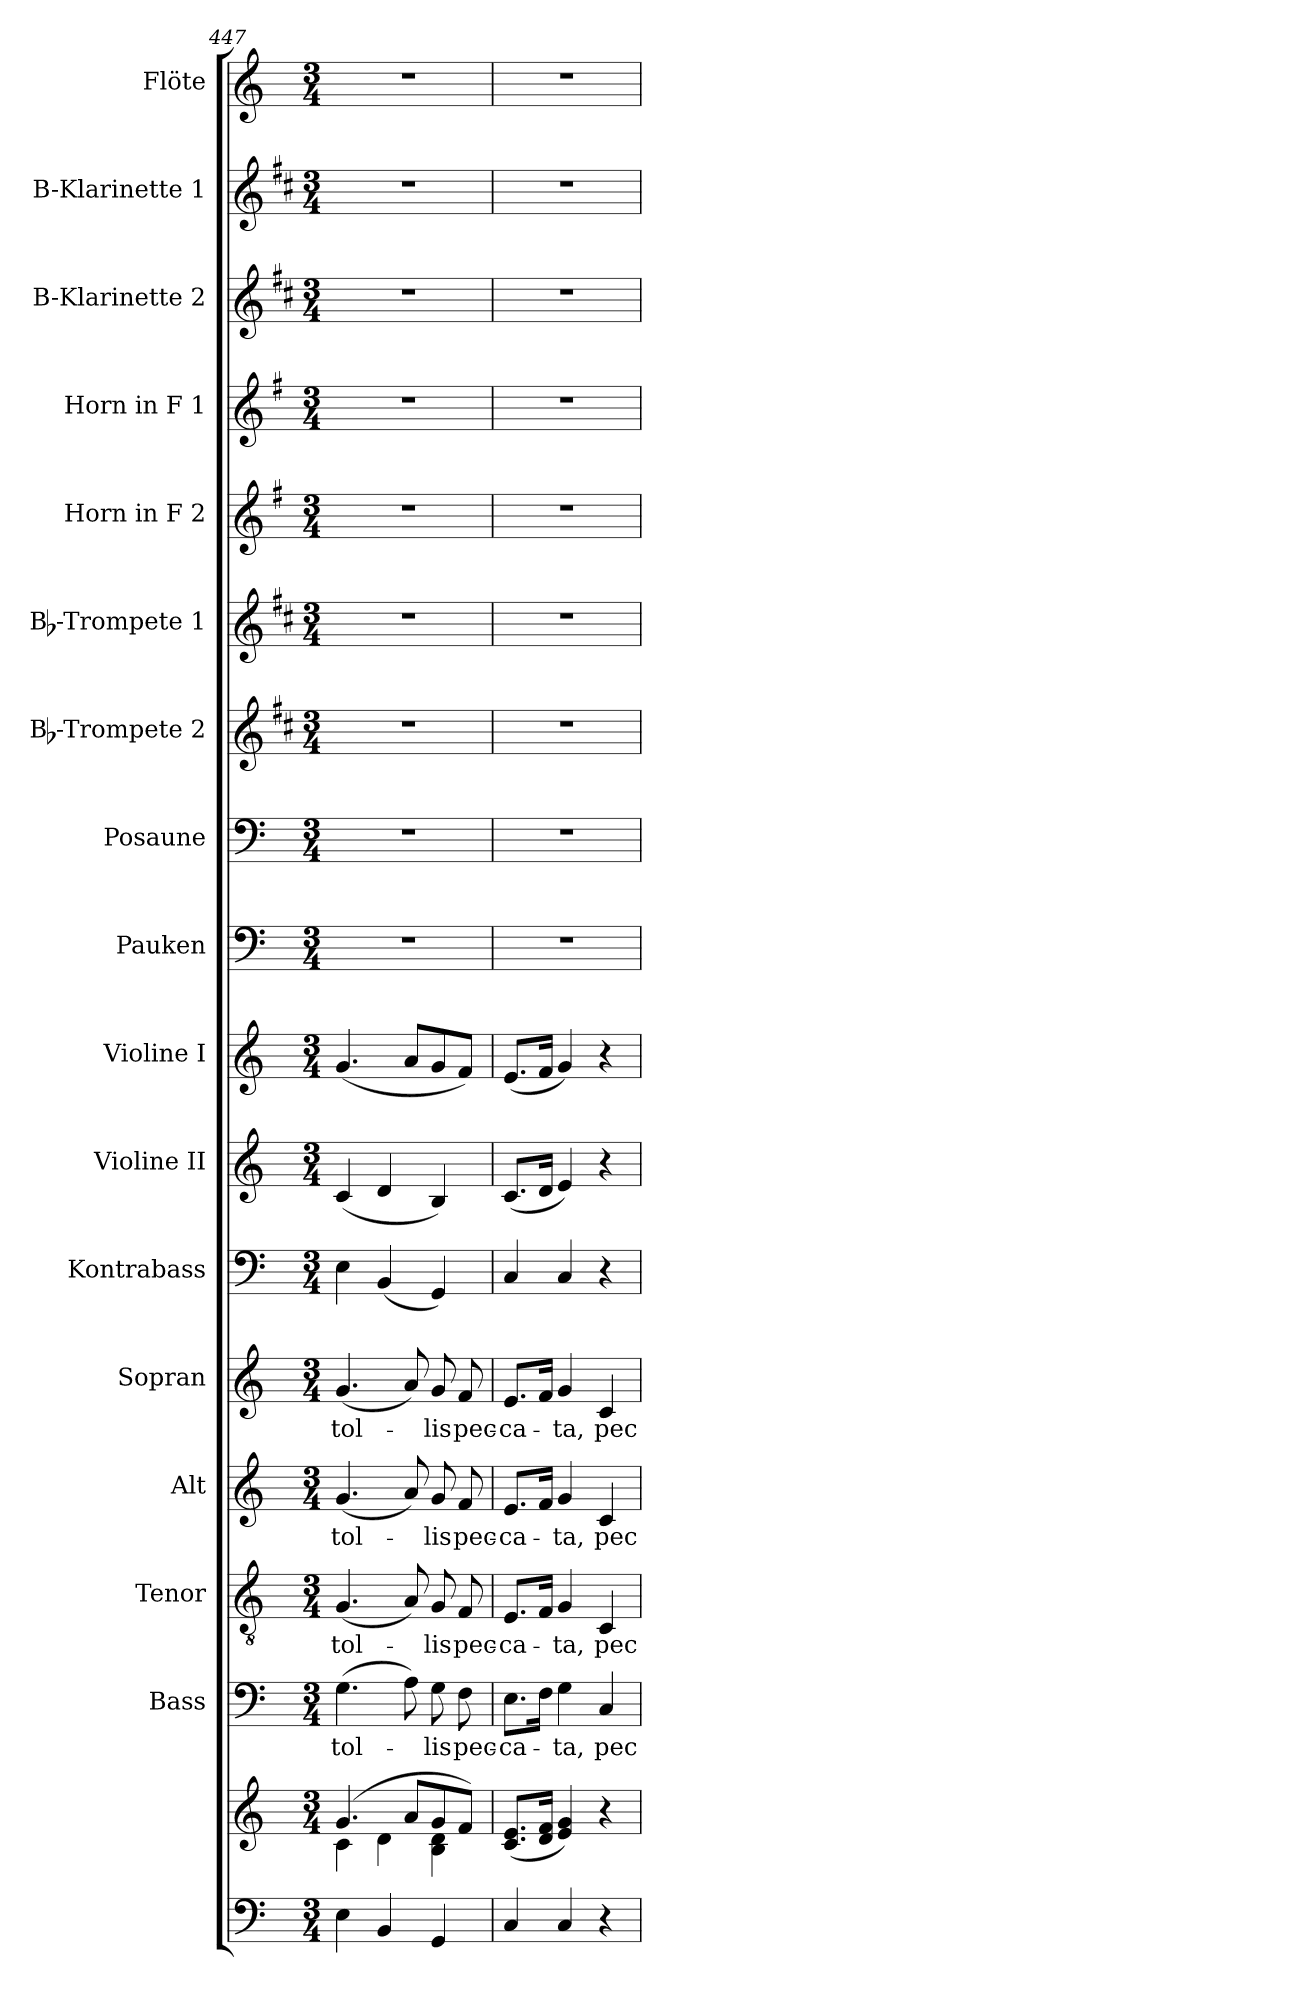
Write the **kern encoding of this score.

**kern	**kern	**kern	**text	**kern	**text	**kern	**text	**kern	**text	**kern	**kern	**kern	**kern	**kern	**kern	**kern	**kern	**kern	**kern	**kern	**kern
*part17	*part17	*part16	*part16	*part15	*part15	*part14	*part14	*part13	*part13	*part12	*part11	*part10	*part9	*part8	*part7	*part6	*part5	*part4	*part3	*part2	*part1
*staff18	*staff17	*staff16	*staff16	*staff15	*staff15	*staff14	*staff14	*staff13	*staff13	*staff12	*staff11	*staff10	*staff9	*staff8	*staff7	*staff6	*staff5	*staff4	*staff3	*staff2	*staff1
*	*	*I"Bass	*	*I"Tenor	*	*I"Alt	*	*I"Sopran	*	*I"Kontrabass	*I"Violine II	*I"Violine I	*I"Pauken	*I"Posaune	*I"Bb-Trompete 2	*I"Bb-Trompete 1	*I"Horn in F 2	*I"Horn in F 1	*I"B-Klarinette 2	*I"B-Klarinette 1	*I"Flöte
*	*	*I'B.	*	*I'T.	*	*I'A.	*	*I'S.	*	*I'Kb.	*I'Vl. II	*I'Vl. I	*I'Pk.	*I'Pos.	*I'Bb Trp. 2	*I'Bb Trp. 1	*I'Hrn. 2	*I'Hrn. 1	*I'B Kl. 2	*I'B Kl. 1	*I'Fl.
*clefF4	*clefG2	*clefF4	*	*clefGv2	*	*clefG2	*	*clefG2	*	*clefF4	*clefG2	*clefG2	*clefF4	*clefF4	*clefG2	*clefG2	*clefG2	*clefG2	*clefG2	*clefG2	*clefG2
*	*	*	*	*	*	*	*	*	*	*ITrd7c12	*	*	*	*	*ITrd1c2	*ITrd1c2	*ITrd4c7	*ITrd4c7	*ITrd1c2	*ITrd1c2	*
*k[]	*k[]	*k[]	*	*k[]	*	*k[]	*	*k[]	*	*k[]	*k[]	*k[]	*k[]	*k[]	*k[]	*k[]	*k[]	*k[]	*k[]	*k[]	*k[]
*C:	*C:	*C:	*	*C:	*	*C:	*	*C:	*	*C:	*C:	*C:	*C:	*C:	*C:	*C:	*C:	*C:	*C:	*C:	*C:
*M3/4	*M3/4	*M3/4	*	*M3/4	*	*M3/4	*	*M3/4	*	*M3/4	*M3/4	*M3/4	*M3/4	*M3/4	*M3/4	*M3/4	*M3/4	*M3/4	*M3/4	*M3/4	*M3/4
=447	=447	=447	=447	=447	=447	=447	=447	=447	=447	=447	=447	=447	=447	=447	=447	=447	=447	=447	=447	=447	=447
*	*^	*	*	*	*	*	*	*	*	*	*	*	*	*	*	*	*	*	*	*	*
!	!	!	!	!LO:LY:b	!	!LO:LY:b	!	!LO:LY:b	!	!LO:LY:b	!	!	!	!	!	!	!	!	!	!	!	!
4E\	(4.g/	4c\	(>4.G\	tol-	(<4.G/	tol-	(<4.g/	tol-	(<4.g/	tol-	4EE\	(<4c/	(<4.g/	2.r	2.r	2.r	2.r	2.r	2.r	2.r	2.r	2.r
4BB/	.	4d\	.	.	.	.	.	.	.	.	(<4BBB/	4d/	.	.	.	.	.	.	.	.	.	.
.	8a/L	.	8A\)	.	8A/)	.	8a/)	.	8a/)	.	.	.	8a/L	.	.	.	.	.	.	.	.	.
!	!	!	!	!LO:LY:b	!	!LO:LY:b	!	!LO:LY:b	!	!LO:LY:b	!	!	!	!	!	!	!	!	!	!	!	!
4GG/	8g/	4B\ 4d\	8G\	-lis	8G/	-lis	8g/	-lis	8g/	-lis	4GGG/)	4B/)	8g/	.	.	.	.	.	.	.	.	.
!	!	!	!	!LO:LY:b	!	!LO:LY:b	!	!LO:LY:b	!	!LO:LY:b	!	!	!	!	!	!	!	!	!	!	!	!
.	8f/J)	.	8F\	pec-	8F/	pec-	8f/	pec-	8f/	pec-	.	.	8f/J)	.	.	.	.	.	.	.	.	.
*	*v	*v	*	*	*	*	*	*	*	*	*	*	*	*	*	*	*	*	*	*	*	*
=448	=448	=448	=448	=448	=448	=448	=448	=448	=448	=448	=448	=448	=448	=448	=448	=448	=448	=448	=448	=448	=448
!	!	!	!LO:LY:b	!	!LO:LY:b	!	!LO:LY:b	!	!LO:LY:b	!	!	!	!	!	!	!	!	!	!	!	!
4C/	(<8.c/ 8.e/L	8.E\L	-ca-	8.E/L	-ca-	8.e/L	-ca-	8.e/L	-ca-	4CC/	(<8.c/L	(<8.e/L	2.r	2.r	2.r	2.r	2.r	2.r	2.r	2.r	2.r
.	16d/ 16f/Jk	16F\Jk	.	16F/Jk	.	16f/Jk	.	16f/Jk	.	.	16d/Jk	16f/Jk	.	.	.	.	.	.	.	.	.
!	!	!	!LO:LY:b	!	!LO:LY:b	!	!LO:LY:b	!	!LO:LY:b	!	!	!	!	!	!	!	!	!	!	!	!
4C/	4e/ 4g/)	4G\	-ta,	4G/	-ta,	4g/	-ta,	4g/	-ta,	4CC/	4e/)	4g/)	.	.	.	.	.	.	.	.	.
!	!	!	!LO:LY:b	!	!LO:LY:b	!	!LO:LY:b	!	!LO:LY:b	!	!	!	!	!	!	!	!	!	!	!	!
4r	4r	4C/	pec-	4C/	pec-	4c/	pec-	4c/	pec-	4r	4r	4r	.	.	.	.	.	.	.	.	.
=	=	=	=	=	=	=	=	=	=	=	=	=	=	=	=	=	=	=	=	=	=
*-	*-	*-	*-	*-	*-	*-	*-	*-	*-	*-	*-	*-	*-	*-	*-	*-	*-	*-	*-	*-	*-
